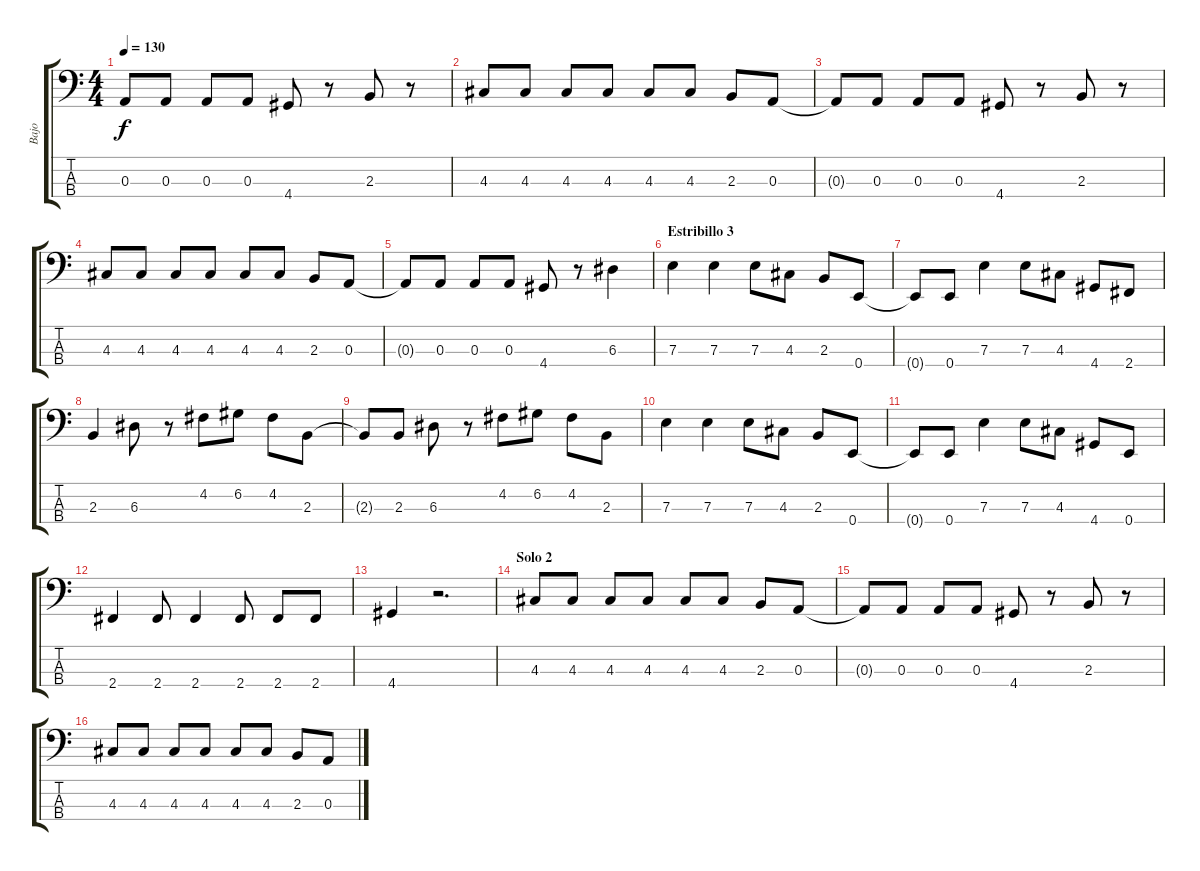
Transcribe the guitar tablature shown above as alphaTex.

\track ("Bajo" "Bajo") {instrument electricbasspick}
\staff {score tabs}
\tuning (G2 D2 A1 E1) {hide}
\ts (4 4)
\tempo 130
\clef f4
\ks c
0.3{t}.8{dy f} 0.3.8 0.3.8 0.3.8 4.4.8 r.8 2.3.8 r.8 |
4.3.8 4.3.8 4.3.8 4.3.8 4.3.8 4.3.8 2.3.8 0.3.8 |
0.3{t}.8 0.3.8 0.3.8 0.3.8 4.4.8 r.8 2.3.8 r.8 |
4.3.8 4.3.8 4.3.8 4.3.8 4.3.8 4.3.8 2.3.8 0.3.8 |
0.3{t}.8 0.3.8 0.3.8 0.3.8 4.4.8 r.8 6.3.4 |
\section ("" "Estribillo 3")
7.3.4 7.3.4 7.3.8 4.3.8 2.3.8 0.4.8 |
0.4{t}.8 0.4.8 7.3.4 7.3.8 4.3.8 4.4.8 2.4.8 |
2.3.4 6.3.8 r.8 4.2.8 6.2.8 4.2.8 2.3.8 |
2.3{t}.8 2.3.8 6.3.8 r.8 4.2.8 6.2.8 4.2.8 2.3.8 |
7.3.4 7.3.4 7.3.8 4.3.8 2.3.8 0.4.8 |
0.4{t}.8 0.4.8 7.3.4 7.3.8 4.3.8 4.4.8 0.4.8 |
2.4.4 2.4.8 2.4.4 2.4.8 2.4.8 2.4.8 |
4.4.4 r.2{d} |
\section ("" "Solo 2")
4.3.8 4.3.8 4.3.8 4.3.8 4.3.8 4.3.8 2.3.8 0.3.8 |
0.3{t}.8 0.3.8 0.3.8 0.3.8 4.4.8 r.8 2.3.8 r.8 |
4.3.8 4.3.8 4.3.8 4.3.8 4.3.8 4.3.8 2.3.8 0.3.8
